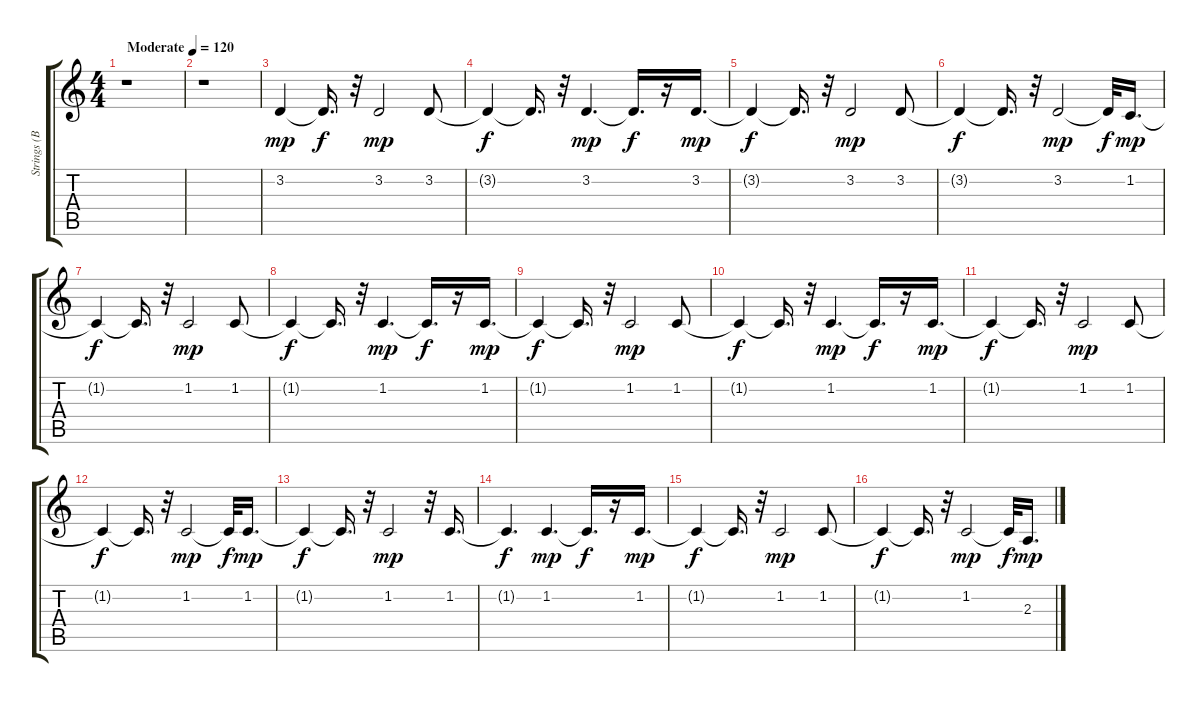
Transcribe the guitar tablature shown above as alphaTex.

\track ("Strings (BB)" "Strings (B") {instrument rockorgan}
\staff {score tabs}
\tuning (E4 B3 G3 D3 A2 E2) {hide}
\ts (4 4)
\tempo (120 "Moderate")
\clef g2
\ks c
r.1{dy mp instrument rockorgan} |
r.1 |
3.2.4 3.2{t}.16{d dy f} r.32 3.2.2{dy mp} 3.2.8 |
3.2{t}.4{dy f} 3.2{t}.16{d} r.32 3.2.4{d dy mp} 3.2{t}.16{d dy f} r.16 3.2.16{d dy mp} |
3.2{t}.4{dy f} 3.2{t}.16{d} r.32 3.2.2{dy mp} 3.2.8 |
3.2{t}.4{dy f} 3.2{t}.16{d} r.32 3.2.2{dy mp} 3.2{t}.32{dy f} 1.2.16{d dy mp} |
1.2{t}.4{dy f} 1.2{t}.16{d} r.32 1.2.2{dy mp} 1.2.8 |
1.2{t}.4{dy f} 1.2{t}.16{d} r.32 1.2.4{d dy mp} 1.2{t}.16{d dy f} r.16 1.2.16{d dy mp} |
1.2{t}.4{dy f} 1.2{t}.16{d} r.32 1.2.2{dy mp} 1.2.8 |
1.2{t}.4{dy f} 1.2{t}.16{d} r.32 1.2.4{d dy mp} 1.2{t}.16{d dy f} r.16 1.2.16{d dy mp} |
1.2{t}.4{dy f} 1.2{t}.16{d} r.32 1.2.2{dy mp} 1.2.8 |
1.2{t}.4{dy f} 1.2{t}.16{d} r.32 1.2.2{dy mp} 1.2{t}.32{dy f} 1.2.16{d dy mp} |
1.2{t}.4{dy f} 1.2{t}.16{d} r.32 1.2.2{dy mp} r.32 1.2.16{d} |
1.2{t}.4{d dy f} 1.2.4{d dy mp} 1.2{t}.16{d dy f} r.16 1.2.16{d dy mp} |
1.2{t}.4{dy f} 1.2{t}.16{d} r.32 1.2.2{dy mp} 1.2.8 |
1.2{t}.4{dy f} 1.2{t}.16{d} r.32 1.2.2{dy mp} 1.2{t}.32{dy f} 2.3.16{d dy mp}
